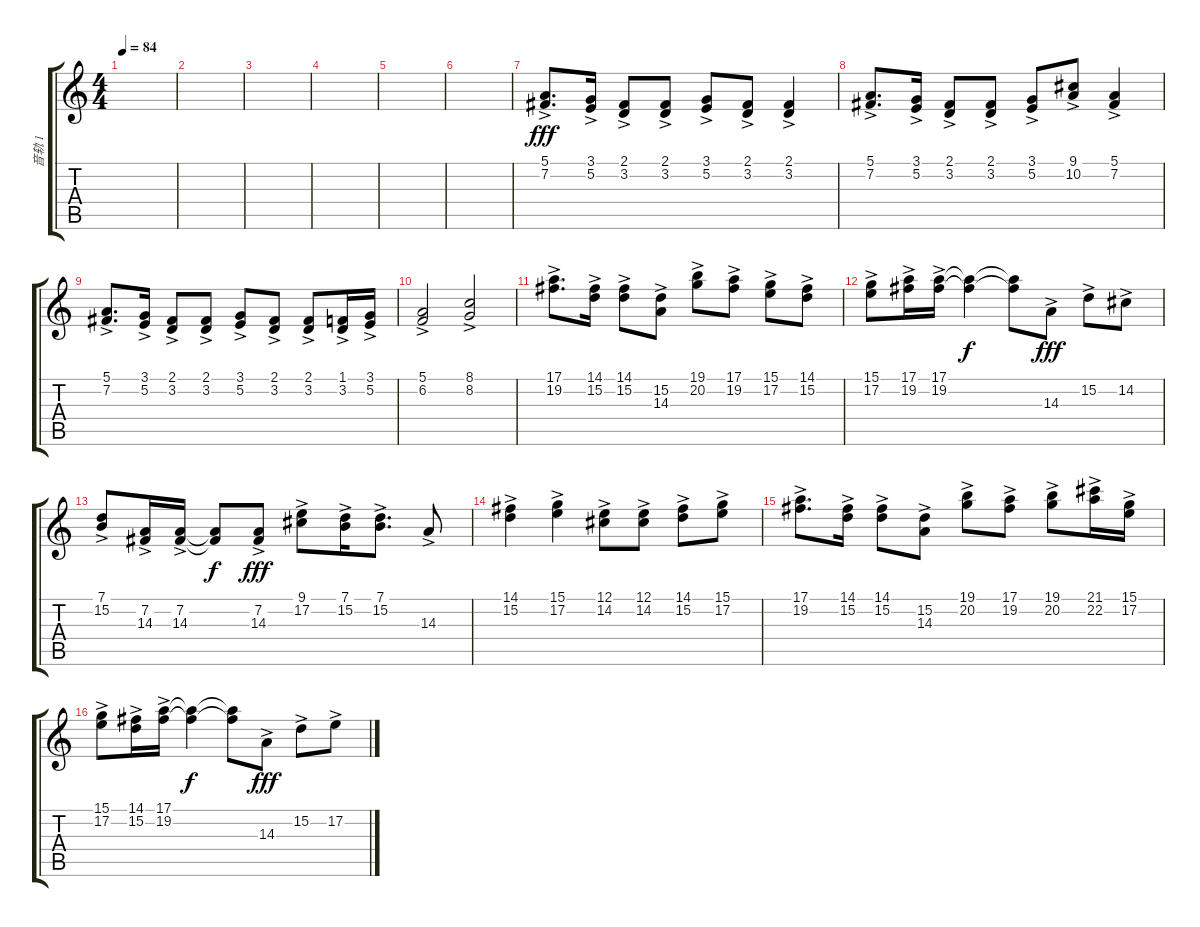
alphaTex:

\track ("音轨 1" "音轨 1") {instrument oboe}
\staff {score tabs}
\tuning (E4 B3 G3 D3 A2 E2) {hide}
\ts (4 4)
\tempo 84
\clef g2
\ks c
|
|
|
|
|
|
(5.1 7.2{ac}).8{d dy fff volume 16} (3.1 5.2{ac}).16 (2.1 3.2{ac}).8 (2.1 3.2{ac}).8 (3.1 5.2{ac}).8 (2.1 3.2{ac}).8 (2.1 3.2{ac}).4 |
(5.1 7.2{ac}).8{d} (3.1 5.2{ac}).16 (2.1 3.2{ac}).8 (2.1 3.2{ac}).8 (3.1 5.2{ac}).8 (9.1 10.2{ac}).8 (5.1 7.2{ac}).4 |
(5.1 7.2{ac}).8{d} (3.1 5.2{ac}).16 (2.1 3.2{ac}).8 (2.1 3.2{ac}).8 (3.1 5.2{ac}).8 (2.1 3.2{ac}).8 (2.1 3.2{ac}).8 (1.1{ac} 3.2).16 (3.1{ac} 5.2).16 |
(5.1 6.2{ac}).2 (8.1 8.2{ac}).2 |
(17.1 19.2{ac}).8{d} (14.1 15.2{ac}).16 (14.1 15.2{ac}).8 (15.2 14.3{ac}).8 (19.1 20.2{ac}).8 (17.1 19.2{ac}).8 (15.1 17.2{ac}).8 (14.1 15.2{ac}).8 |
(15.1 17.2{ac}).8 (17.1 19.2{ac}).16 (17.1 19.2{ac}).16 (17.1{t} 19.2{t}).4{dy f} (17.1{t} 19.2{t}).8 14.3{ac}.8{dy fff} 15.2{ac}.8 14.2{ac}.8 |
(7.1 15.2{ac}).8 (7.2 14.3{ac}).16 (7.2 14.3{ac}).16 (7.2{t} 14.3{t}).8{dy f} (7.2 14.3{ac}).8{dy fff} (9.1 17.2{ac}).8 (7.1 15.2{ac}).16 (7.1 15.2{ac}).8{d} 14.3{ac}.8 |
(14.1 15.2{ac}).4 (15.1 17.2{ac}).4 (12.1 14.2{ac}).8 (12.1 14.2{ac}).8 (14.1 15.2{ac}).8 (15.1 17.2{ac}).8 |
(17.1 19.2{ac}).8{d} (14.1 15.2{ac}).16 (14.1 15.2{ac}).8 (15.2 14.3{ac}).8 (19.1 20.2{ac}).8 (17.1 19.2{ac}).8 (19.1 20.2{ac}).8 (21.1 22.2{ac}).16 (15.1 17.2{ac}).16 |
(15.1 17.2{ac}).8 (14.1 15.2{ac}).16 (17.1 19.2{ac}).16 (17.1{t} 19.2{t}).4{dy f} (17.1{t} 19.2{t}).8 14.3{ac}.8{dy fff} 15.2{ac}.8 17.2{ac}.8
